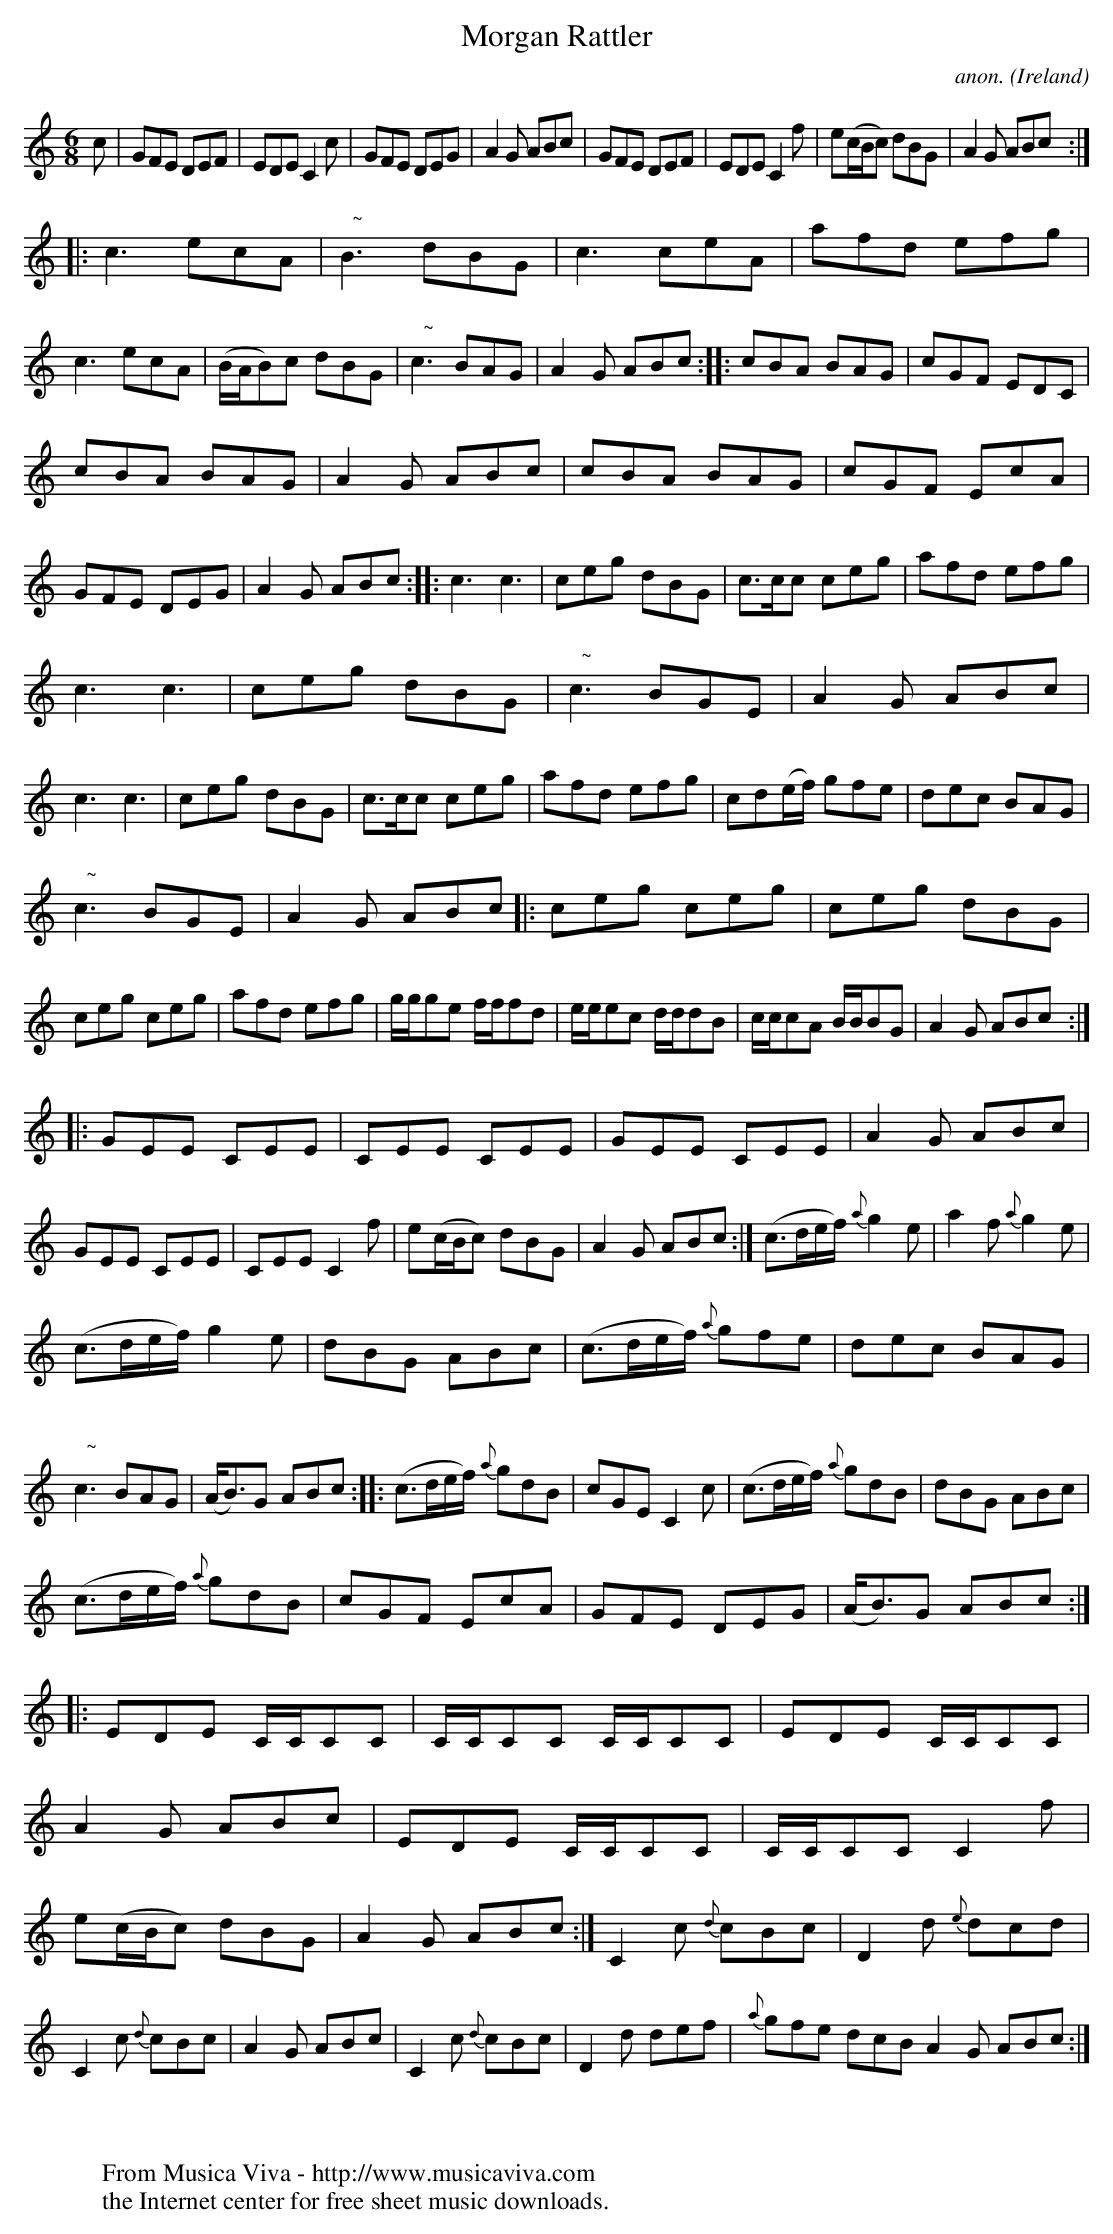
X:1
T:Morgan Rattler
C:anon.
O:Ireland
m:Nn3 = n o/n/ (3m/n/-n/
M:6/8
L:1/8
K:C
c|GFE DEF|EDE C2c|GFE DEG|A2G ABc|GFE DEF|EDE C2f|e(c/B/c) dBG|A2G ABc:|
|:c3 ecA|"   ~"NB3 dBG|c3 ceA|afd efg|c3 ecA|(B/A/B)c dBG|"   ~"Nc3 BAG|A2G ABc::cBA BAG|cGF EDC|
cBA BAG|A2G ABc|cBA BAG|cGF EcA|GFE DEG|A2G ABc::c3 c3|ceg dBG|c>cc ceg|afd efg|
c3 c3|ceg dBG|"   ~"Nc3 BGE|A2G ABc|c3 c3|ceg dBG|c>cc ceg|afd efg|cd(e/f/) gfe|dec BAG|
"   ~"Nc3 BGE|A2G ABc|:ceg ceg|ceg dBG|ceg ceg|afd efg|g/g/ge f/f/fd|e/e/ec d/d/dB|c/c/cA B/B/BG|A2G ABc:|
|:GEE CEE|CEE CEE|GEE CEE|A2G ABc|GEE CEE|CEE C2f|e(c/B/c) dBG|A2G ABc:|(c>de/f/) {a}g2e|a2f {a}g2e|
(c>de/f/) g2e|dBG ABc|(c>de/f/) {a}gfe|dec BAG|"   ~"Nc3 BAG|(A<B)G ABc::(c>de/f/) {a}gdB|cGE C2c|(c>de/f/) {a}gdB|dBG ABc|
(c>de/f/) {a}gdB|cGF EcA|GFE DEG|(A<B)G ABc::EDE C/C/CC|C/C/CC C/C/CC|EDE C/C/CC|A2G ABc|EDE C/C/CC|C/C/CC C2f|
e(c/B/c) dBG|A2G ABc:|C2c {d}cBc|D2d {e}dcd|C2c {d}cBc|A2G ABc|C2c {d}cBc|D2d def|{a}gfe dcB A2G ABc:|
W:
W:
W: From Musica Viva - http://www.musicaviva.com
W: the Internet center for free sheet music downloads.
